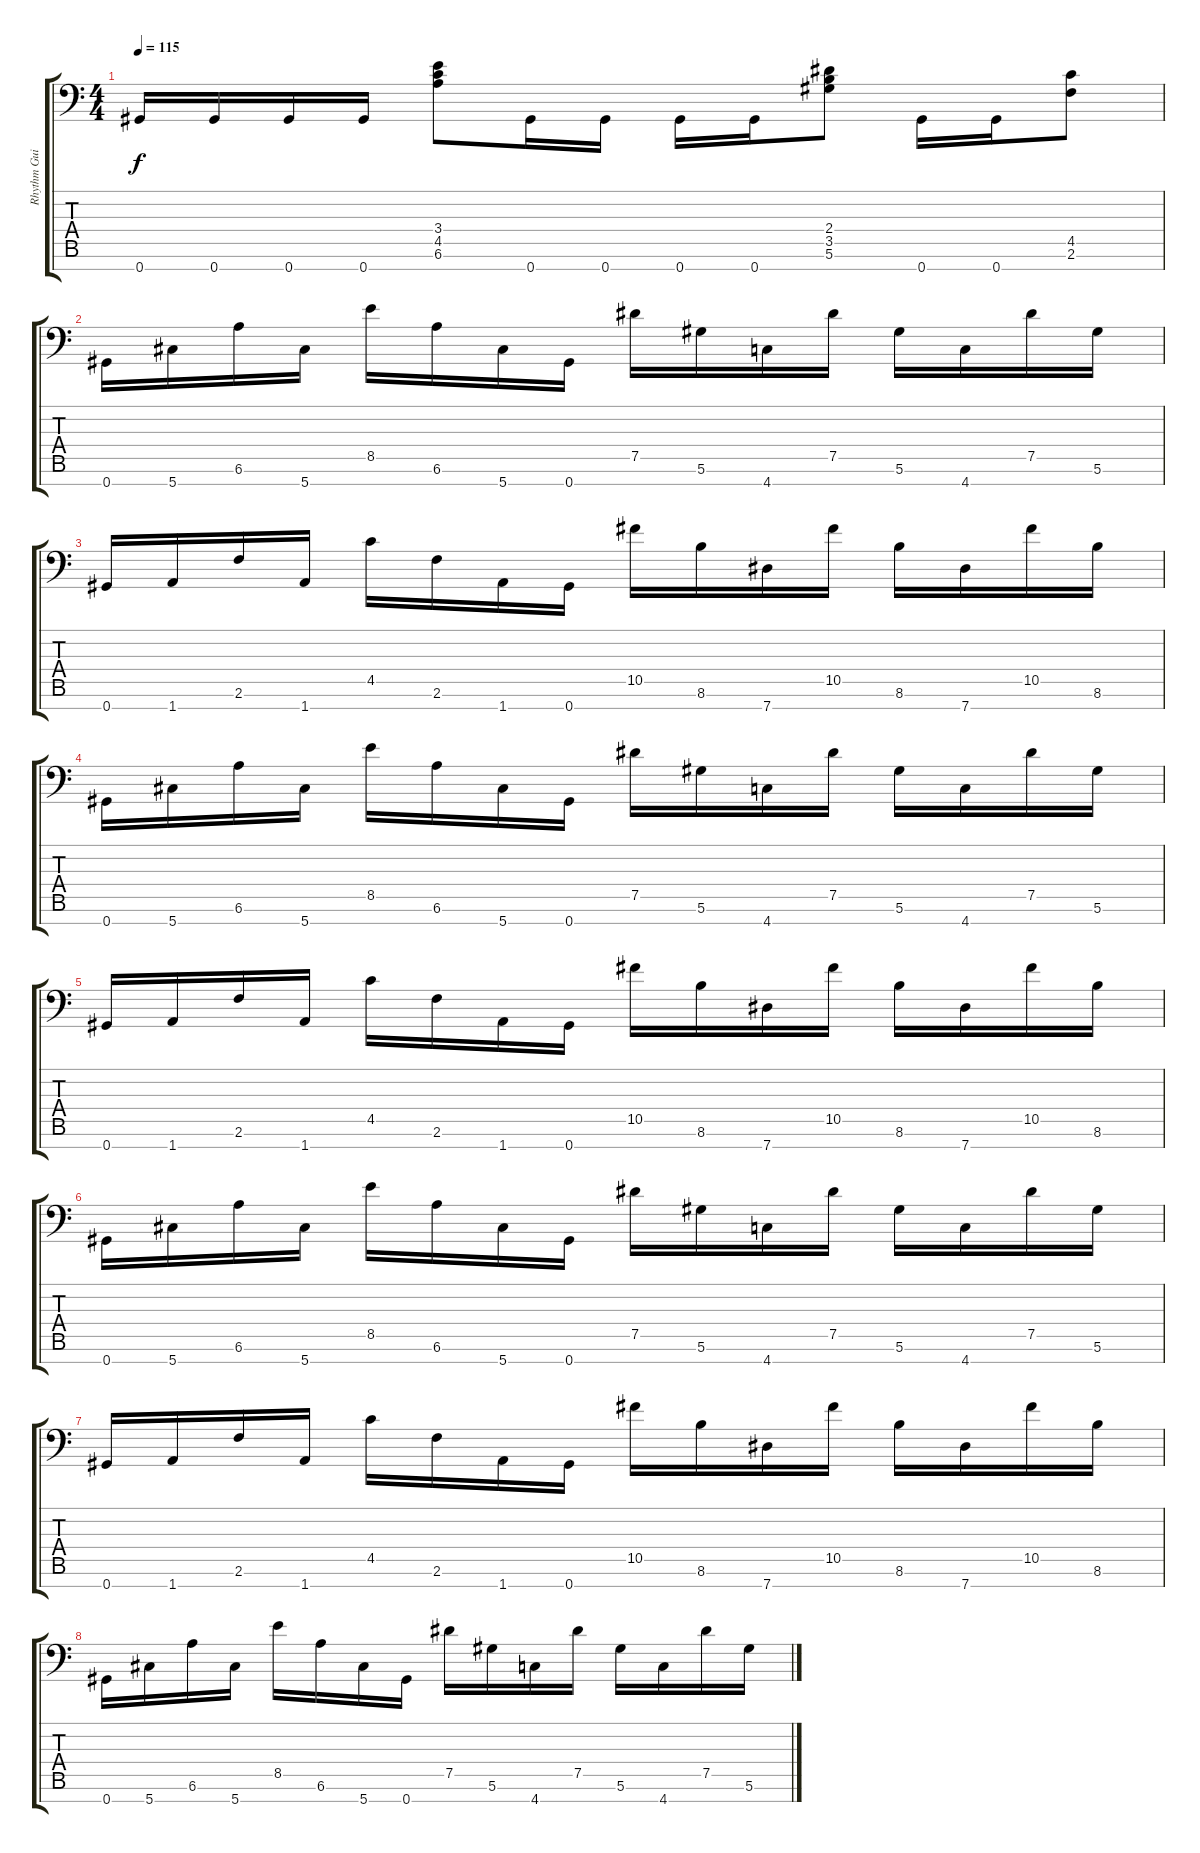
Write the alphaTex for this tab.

\track ("Rhythm Guitar" "Rhythm Gui") {instrument distortionguitar}
\staff {score tabs}
\tuning (Eb4 Bb3 F3 Db3 Ab2 Eb2 Ab1) {hide}
\ts (4 4)
\tempo 115
\clef f4
\ks c
0.7.16{dy f} 0.7.16 0.7.16 0.7.16 (3.4 4.5 6.6).8 0.7.16 0.7.16 0.7.16 0.7.16 (2.4 3.5 5.6).8 0.7.16 0.7.16 (4.5 2.6).8 |
0.7.16 5.7.16 6.6.16 5.7.16 8.5.16 6.6.16 5.7.16 0.7.16 7.5.16 5.6.16 4.7.16 7.5.16 5.6.16 4.7.16 7.5.16 5.6.16 |
0.7.16 1.7.16 2.6.16 1.7.16 4.5.16 2.6.16 1.7.16 0.7.16 10.5.16 8.6.16 7.7.16 10.5.16 8.6.16 7.7.16 10.5.16 8.6.16 |
0.7.16 5.7.16 6.6.16 5.7.16 8.5.16 6.6.16 5.7.16 0.7.16 7.5.16 5.6.16 4.7.16 7.5.16 5.6.16 4.7.16 7.5.16 5.6.16 |
0.7.16 1.7.16 2.6.16 1.7.16 4.5.16 2.6.16 1.7.16 0.7.16 10.5.16 8.6.16 7.7.16 10.5.16 8.6.16 7.7.16 10.5.16 8.6.16 |
0.7.16 5.7.16 6.6.16 5.7.16 8.5.16 6.6.16 5.7.16 0.7.16 7.5.16 5.6.16 4.7.16 7.5.16 5.6.16 4.7.16 7.5.16 5.6.16 |
0.7.16 1.7.16 2.6.16 1.7.16 4.5.16 2.6.16 1.7.16 0.7.16 10.5.16 8.6.16 7.7.16 10.5.16 8.6.16 7.7.16 10.5.16 8.6.16 |
0.7.16 5.7.16 6.6.16 5.7.16 8.5.16 6.6.16 5.7.16 0.7.16 7.5.16 5.6.16 4.7.16 7.5.16 5.6.16 4.7.16 7.5.16 5.6.16
